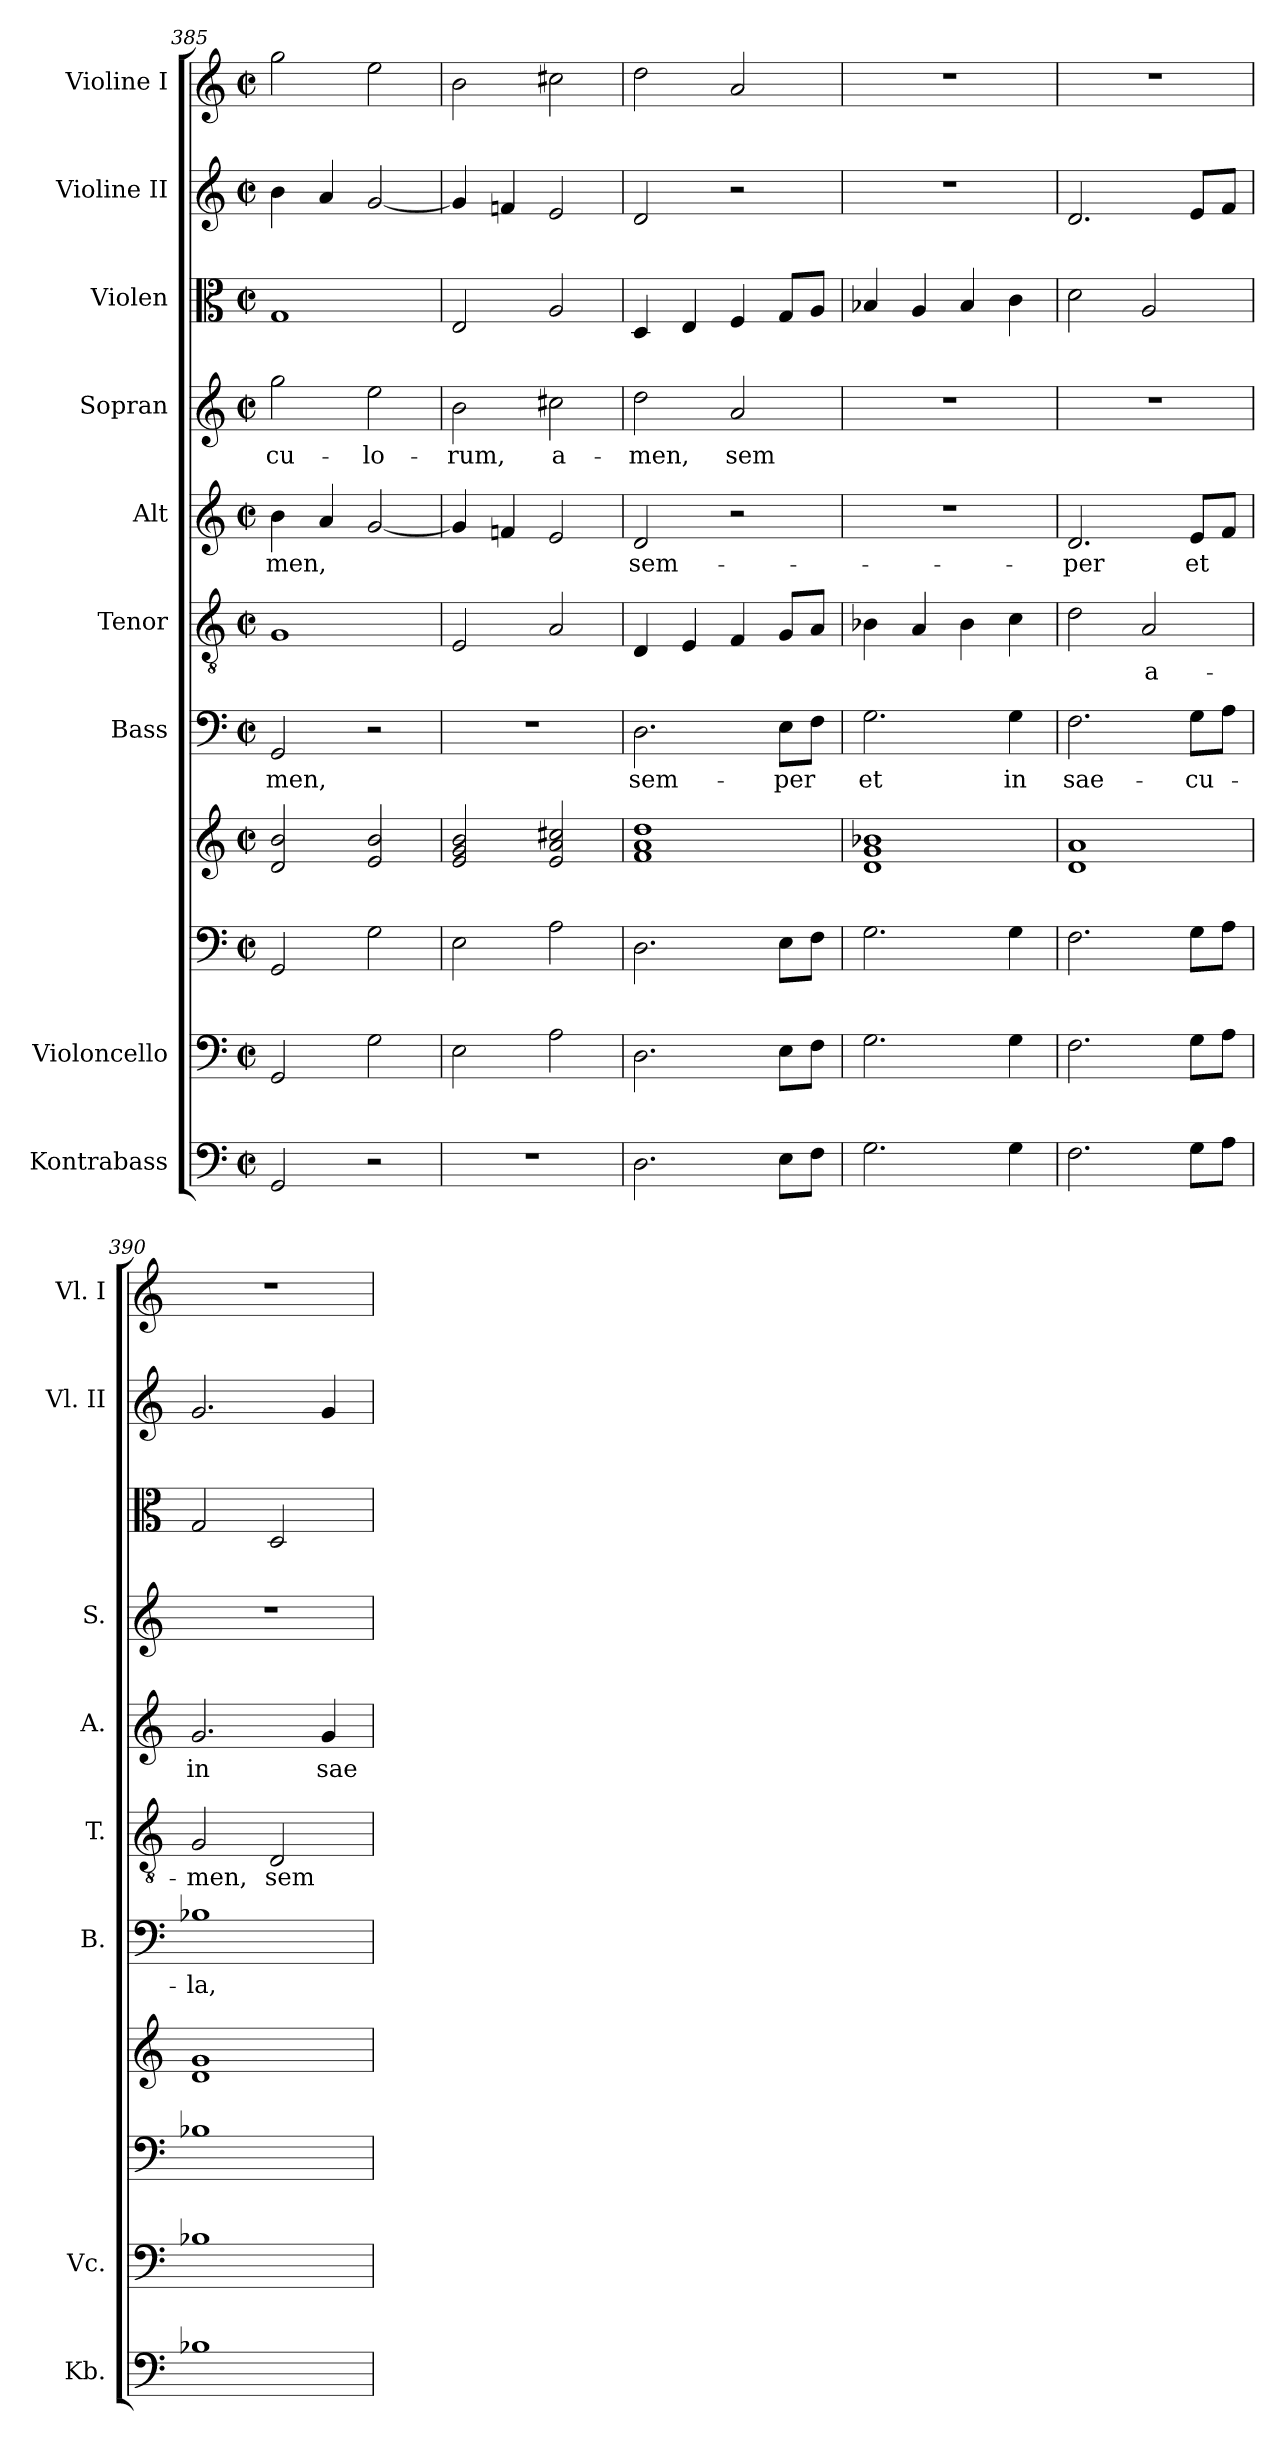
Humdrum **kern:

**kern	**kern	**kern	**kern	**kern	**text	**kern	**text	**kern	**text	**kern	**text	**kern	**kern	**kern
*part10	*part9	*part8	*part8	*part7	*part7	*part6	*part6	*part5	*part5	*part4	*part4	*part3	*part2	*part1
*staff11	*staff10	*staff9	*staff8	*staff7	*staff7	*staff6	*staff6	*staff5	*staff5	*staff4	*staff4	*staff3	*staff2	*staff1
*I"Kontrabass	*I"Violoncello	*	*	*I"Bass	*	*I"Tenor	*	*I"Alt	*	*I"Sopran	*	*I"Violen	*I"Violine II	*I"Violine I
*I'Kb.	*I'Vc.	*	*	*I'B.	*	*I'T.	*	*I'A.	*	*I'S.	*	*	*I'Vl. II	*I'Vl. I
*clefF4	*clefF4	*clefF4	*clefG2	*clefF4	*	*clefGv2	*	*clefG2	*	*clefG2	*	*clefC3	*clefG2	*clefG2
*ITrd7c12	*	*	*	*	*	*	*	*	*	*	*	*	*	*
*k[]	*k[]	*k[]	*k[]	*k[]	*	*k[]	*	*k[]	*	*k[]	*	*k[]	*k[]	*k[]
*C:	*C:	*C:	*C:	*C:	*	*C:	*	*C:	*	*C:	*	*C:	*C:	*C:
*M2/2	*M2/2	*M2/2	*M2/2	*M2/2	*	*M2/2	*	*M2/2	*	*M2/2	*	*M2/2	*M2/2	*M2/2
*met(c|)	*met(c|)	*met(c|)	*met(c|)	*met(c|)	*	*met(c|)	*	*met(c|)	*	*met(c|)	*	*met(c|)	*met(c|)	*met(c|)
=385	=385	=385	=385	=385	=385	=385	=385	=385	=385	=385	=385	=385	=385	=385
!	!	!	!	!	!LO:LY:b	!	!	!	!LO:LY:b	!	!LO:LY:b	!	!	!
2GGG/	2GG/	2GG/	2d/ 2b/	2GG/	-men,	1G	.	4b\	-men,	2gg\	-cu-	1G	4b\	2gg\
.	.	.	.	.	.	.	.	4a/	.	.	.	.	4a/	.
!	!	!	!	!	!	!	!	!	!	!	!LO:LY:b	!	!	!
2r	2G\	2G\	2e/ 2b/	2r	.	.	.	[2g/	.	2ee\	-lo-	.	[2g/	2ee\
=386	=386	=386	=386	=386	=386	=386	=386	=386	=386	=386	=386	=386	=386	=386
!	!	!	!	!	!	!	!	!	!	!	!LO:LY:b	!	!	!
1r	2E\	2E\	2e/ 2g/ 2b/	1r	.	2E/	.	4g/]	.	2b\	-rum,	2E/	4g/]	2b\
.	.	.	.	.	.	.	.	4fn/	.	.	.	.	4fn/	.
!	!	!	!	!	!	!	!	!	!	!	!LO:LY:b	!	!	!
.	2A\	2A\	2e/ 2a/ 2cc#X/	.	.	2A/	.	2e/	.	2cc#X\	a-	2A/	2e/	2cc#X\
!!LO:PB:g=z
=387	=387	=387	=387	=387	=387	=387	=387	=387	=387	=387	=387	=387	=387	=387
!	!	!	!	!	!LO:LY:b	!	!	!	!LO:LY:b	!	!LO:LY:b	!	!	!
2.DD\	2.D\	2.D\	1f 1a 1dd	2.D\	sem-	4D/	.	2d/	sem-	2dd\	-men,	4D/	2d/	2dd\
.	.	.	.	.	.	4E/	.	.	.	.	.	4E/	.	.
!	!	!	!	!	!	!	!	!	!	!	!LO:LY:b	!	!	!
.	.	.	.	.	.	4F/	.	2r	.	2a/	sem-	4F/	2r	2a/
!	!	!	!	!	!LO:LY:b	!	!	!	!	!	!	!	!	!
8EE\L	8E\L	8E\L	.	8E\L	-per	8G/L	.	.	.	.	.	8G/L	.	.
8FF\J	8F\J	8F\J	.	8F\J	.	8A/J	.	.	.	.	.	8A/J	.	.
=388	=388	=388	=388	=388	=388	=388	=388	=388	=388	=388	=388	=388	=388	=388
!	!	!	!	!	!LO:LY:b	!	!	!	!	!	!	!	!	!
2.GG\	2.G\	2.G\	1d 1g 1b-X	2.G\	et	4B-X\	.	1r	.	1r	.	4B-X/	1r	1r
.	.	.	.	.	.	4A/	.	.	.	.	.	4A/	.	.
.	.	.	.	.	.	4B-\	.	.	.	.	.	4B-/	.	.
!	!	!	!	!	!LO:LY:b	!	!	!	!	!	!	!	!	!
4GG\	4G\	4G\	.	4G\	in	4c\	.	.	.	.	.	4c\	.	.
=389	=389	=389	=389	=389	=389	=389	=389	=389	=389	=389	=389	=389	=389	=389
!	!	!	!	!	!LO:LY:b	!	!	!	!LO:LY:b	!	!	!	!	!
2.FF\	2.F\	2.F\	1d 1a	2.F\	sae-	2d\	.	2.d/	-per	1r	.	2d\	2.d/	1r
!	!	!	!	!	!	!	!LO:LY:b	!	!	!	!	!	!	!
.	.	.	.	.	.	2A/	a-	.	.	.	.	2A/	.	.
!	!	!	!	!	!LO:LY:b	!	!	!	!LO:LY:b	!	!	!	!	!
8GG\L	8G\L	8G\L	.	8G\L	-cu-	.	.	8e/L	et	.	.	.	8e/L	.
8AA\J	8A\J	8A\J	.	8A\J	.	.	.	8f/J	.	.	.	.	8f/J	.
=390	=390	=390	=390	=390	=390	=390	=390	=390	=390	=390	=390	=390	=390	=390
!	!	!	!	!	!LO:LY:b	!	!LO:LY:b	!	!LO:LY:b	!	!	!	!	!
1BB-X	1B-X	1B-X	1d 1g	1B-X	-la,	2G/	-men,	2.g/	in	1r	.	2G/	2.g/	1r
!	!	!	!	!	!	!	!LO:LY:b	!	!	!	!	!	!	!
.	.	.	.	.	.	2D/	sem-	.	.	.	.	2D/	.	.
!	!	!	!	!	!	!	!	!	!LO:LY:b	!	!	!	!	!
.	.	.	.	.	.	.	.	4g/	sae-	.	.	.	4g/	.
=	=	=	=	=	=	=	=	=	=	=	=	=	=	=
*-	*-	*-	*-	*-	*-	*-	*-	*-	*-	*-	*-	*-	*-	*-
